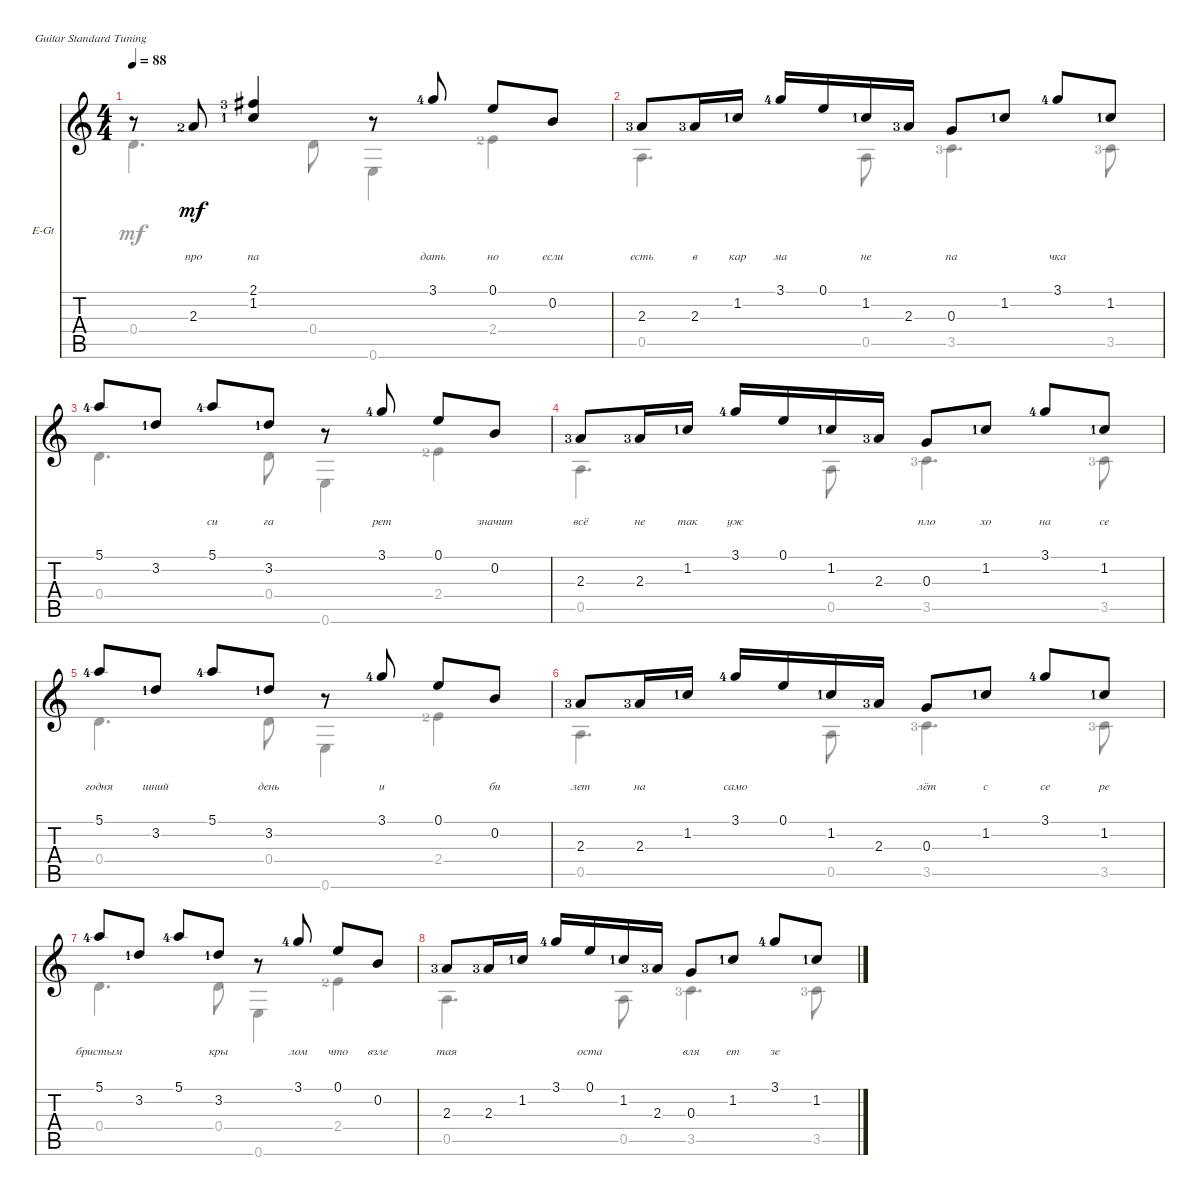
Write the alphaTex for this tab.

\defaultSystemsLayout 4
\bracketExtendMode nobrackets
\firstSystemTrackNameOrientation horizontal
\otherSystemsTrackNameOrientation horizontal
\chordDiagramsInScore
\track ("аккомпанемент" "E-Gt") {instrument electricguitarjazz}
\staff {score tabs}
\tuning (E4 B3 G3 D3 A2 E2)
\voice
\ts (4 4)
\tempo 88
\clef g2
\ks c
r.8{dy mf} 2.3{lf 3}.8{lyrics (0 "") lyrics (1 "про") lyrics (2 "") lyrics (3 "") lyrics (4 "")} (1.2{lf 2} 2.1{lf 4}).4{lyrics (0 "") lyrics (1 "па") lyrics (2 "") lyrics (3 "") lyrics (4 "")} r.8 3.1{lf 5}.8{lyrics (0 "") lyrics (1 "дать") lyrics (2 "") lyrics (3 "") lyrics (4 "")} 0.1.8{lyrics (0 "") lyrics (1 "но") lyrics (2 "") lyrics (3 "") lyrics (4 "")} 0.2.8{lyrics (0 "") lyrics (1 "если") lyrics (2 "") lyrics (3 "") lyrics (4 "")} |
2.3{lf 4}.8{lyrics (0 "") lyrics (1 "есть") lyrics (2 "") lyrics (3 "") lyrics (4 "")} 2.3{lf 4}.16{lyrics (0 "") lyrics (1 "в") lyrics (2 "") lyrics (3 "") lyrics (4 "")} 1.2{lf 2}.16{lyrics (0 "") lyrics (1 "кар") lyrics (2 "") lyrics (3 "") lyrics (4 "")} 3.1{lf 5}.16{lyrics (0 "") lyrics (1 "ма") lyrics (2 "") lyrics (3 "") lyrics (4 "")} 0.1.16{lyrics (0 "") lyrics (1 "") lyrics (2 "") lyrics (3 "") lyrics (4 "")} 1.2{lf 2}.16{lyrics (0 "") lyrics (1 "не") lyrics (2 "") lyrics (3 "") lyrics (4 "")} 2.3{lf 4}.16{lyrics (0 "") lyrics (1 "") lyrics (2 "") lyrics (3 "") lyrics (4 "")} 0.3.8{lyrics (0 "") lyrics (1 "па") lyrics (2 "") lyrics (3 "") lyrics (4 "")} 1.2{lf 2}.8{lyrics (0 "") lyrics (1 "") lyrics (2 "") lyrics (3 "") lyrics (4 "")} 3.1{lf 5}.8{lyrics (0 "") lyrics (1 "чка") lyrics (2 "") lyrics (3 "") lyrics (4 "")} 1.2{lf 2}.8{lyrics (0 "") lyrics (1 "") lyrics (2 "") lyrics (3 "") lyrics (4 "")} |
5.1{lf 5}.8{lyrics (0 "") lyrics (1 "") lyrics (2 "") lyrics (3 "") lyrics (4 "")} 3.2{lf 2}.8{lyrics (0 "") lyrics (1 "") lyrics (2 "") lyrics (3 "") lyrics (4 "")} 5.1{lf 5}.8{lyrics (0 "") lyrics (1 "си") lyrics (2 "") lyrics (3 "") lyrics (4 "")} 3.2{lf 2}.8{lyrics (0 "") lyrics (1 "га") lyrics (2 "") lyrics (3 "") lyrics (4 "")} r.8 3.1{lf 5}.8{lyrics (0 "") lyrics (1 "рет") lyrics (2 "") lyrics (3 "") lyrics (4 "")} 0.1.8{lyrics (0 "") lyrics (1 "") lyrics (2 "") lyrics (3 "") lyrics (4 "")} 0.2.8{lyrics (0 "") lyrics (1 "значит") lyrics (2 "") lyrics (3 "") lyrics (4 "")} |
2.3{lf 4}.8{lyrics (0 "") lyrics (1 "всё") lyrics (2 "") lyrics (3 "") lyrics (4 "")} 2.3{lf 4}.16{lyrics (0 "") lyrics (1 "не") lyrics (2 "") lyrics (3 "") lyrics (4 "")} 1.2{lf 2}.16{lyrics (0 "") lyrics (1 "так") lyrics (2 "") lyrics (3 "") lyrics (4 "")} 3.1{lf 5}.16{lyrics (0 "") lyrics (1 "уж") lyrics (2 "") lyrics (3 "") lyrics (4 "")} 0.1.16{lyrics (0 "") lyrics (1 "") lyrics (2 "") lyrics (3 "") lyrics (4 "")} 1.2{lf 2}.16{lyrics (0 "") lyrics (1 "") lyrics (2 "") lyrics (3 "") lyrics (4 "")} 2.3{lf 4}.16{lyrics (0 "") lyrics (1 "") lyrics (2 "") lyrics (3 "") lyrics (4 "")} 0.3.8{lyrics (0 "") lyrics (1 "пло") lyrics (2 "") lyrics (3 "") lyrics (4 "")} 1.2{lf 2}.8{lyrics (0 "") lyrics (1 "хо") lyrics (2 "") lyrics (3 "") lyrics (4 "")} 3.1{lf 5}.8{lyrics (0 "") lyrics (1 "на") lyrics (2 "") lyrics (3 "") lyrics (4 "")} 1.2{lf 2}.8{lyrics (0 "") lyrics (1 "се") lyrics (2 "") lyrics (3 "") lyrics (4 "")} |
5.1{lf 5}.8{lyrics (0 "") lyrics (1 "годня") lyrics (2 "") lyrics (3 "") lyrics (4 "")} 3.2{lf 2}.8{lyrics (0 "") lyrics (1 "шний") lyrics (2 "") lyrics (3 "") lyrics (4 "")} 5.1{lf 5}.8{lyrics (0 "") lyrics (1 "") lyrics (2 "") lyrics (3 "") lyrics (4 "")} 3.2{lf 2}.8{lyrics (0 "") lyrics (1 "день") lyrics (2 "") lyrics (3 "") lyrics (4 "")} r.8 3.1{lf 5}.8{lyrics (0 "") lyrics (1 "и") lyrics (2 "") lyrics (3 "") lyrics (4 "")} 0.1.8{lyrics (0 "") lyrics (1 "") lyrics (2 "") lyrics (3 "") lyrics (4 "")} 0.2.8{lyrics (0 "") lyrics (1 "би") lyrics (2 "") lyrics (3 "") lyrics (4 "")} |
2.3{lf 4}.8{lyrics (0 "") lyrics (1 "лет") lyrics (2 "") lyrics (3 "") lyrics (4 "")} 2.3{lf 4}.16{lyrics (0 "") lyrics (1 "на") lyrics (2 "") lyrics (3 "") lyrics (4 "")} 1.2{lf 2}.16{lyrics (0 "") lyrics (1 "") lyrics (2 "") lyrics (3 "") lyrics (4 "")} 3.1{lf 5}.16{lyrics (0 "") lyrics (1 "само") lyrics (2 "") lyrics (3 "") lyrics (4 "")} 0.1.16{lyrics (0 "") lyrics (1 "") lyrics (2 "") lyrics (3 "") lyrics (4 "")} 1.2{lf 2}.16{lyrics (0 "") lyrics (1 "") lyrics (2 "") lyrics (3 "") lyrics (4 "")} 2.3{lf 4}.16{lyrics (0 "") lyrics (1 "") lyrics (2 "") lyrics (3 "") lyrics (4 "")} 0.3.8{lyrics (0 "") lyrics (1 "лёт") lyrics (2 "") lyrics (3 "") lyrics (4 "")} 1.2{lf 2}.8{lyrics (0 "") lyrics (1 "с") lyrics (2 "") lyrics (3 "") lyrics (4 "")} 3.1{lf 5}.8{lyrics (0 "") lyrics (1 "се") lyrics (2 "") lyrics (3 "") lyrics (4 "")} 1.2{lf 2}.8{lyrics (0 "") lyrics (1 "ре") lyrics (2 "") lyrics (3 "") lyrics (4 "")} |
5.1{lf 5}.8{lyrics (0 "") lyrics (1 "бристым") lyrics (2 "") lyrics (3 "") lyrics (4 "")} 3.2{lf 2}.8{lyrics (0 "") lyrics (1 "") lyrics (2 "") lyrics (3 "") lyrics (4 "")} 5.1{lf 5}.8{lyrics (0 "") lyrics (1 "") lyrics (2 "") lyrics (3 "") lyrics (4 "")} 3.2{lf 2}.8{lyrics (0 "") lyrics (1 "кры") lyrics (2 "") lyrics (3 "") lyrics (4 "")} r.8 3.1{lf 5}.8{lyrics (0 "") lyrics (1 "лом") lyrics (2 "") lyrics (3 "") lyrics (4 "")} 0.1.8{lyrics (0 "") lyrics (1 "что") lyrics (2 "") lyrics (3 "") lyrics (4 "")} 0.2.8{lyrics (0 "") lyrics (1 "взле") lyrics (2 "") lyrics (3 "") lyrics (4 "")} |
2.3{lf 4}.8{lyrics (0 "") lyrics (1 "тая") lyrics (2 "") lyrics (3 "") lyrics (4 "")} 2.3{lf 4}.16{lyrics (0 "") lyrics (1 "") lyrics (2 "") lyrics (3 "") lyrics (4 "")} 1.2{lf 2}.16{lyrics (0 "") lyrics (1 "") lyrics (2 "") lyrics (3 "") lyrics (4 "")} 3.1{lf 5}.16{lyrics (0 "") lyrics (1 "") lyrics (2 "") lyrics (3 "") lyrics (4 "")} 0.1.16{lyrics (0 "") lyrics (1 "оста") lyrics (2 "") lyrics (3 "") lyrics (4 "")} 1.2{lf 2}.16{lyrics (0 "") lyrics (1 "") lyrics (2 "") lyrics (3 "") lyrics (4 "")} 2.3{lf 4}.16{lyrics (0 "") lyrics (1 "") lyrics (2 "") lyrics (3 "") lyrics (4 "")} 0.3.8{lyrics (0 "") lyrics (1 "вля") lyrics (2 "") lyrics (3 "") lyrics (4 "")} 1.2{lf 2}.8{lyrics (0 "") lyrics (1 "ет") lyrics (2 "") lyrics (3 "") lyrics (4 "")} 3.1{lf 5}.8{lyrics (0 "") lyrics (1 "зе") lyrics (2 "") lyrics (3 "") lyrics (4 "")} 1.2{lf 2}.8{lyrics (0 "") lyrics (1 "") lyrics (2 "") lyrics (3 "") lyrics (4 "")}
\voice
\clef g2
\ottava regular
\simile none
\ks c
0.4.4{d dy mf} 0.4.8 0.6.4 2.4{lf 3}.4 |
0.5.4{d} 0.5.8 3.5{lf 4}.4{d} 3.5{lf 4}.8 |
0.4.4{d} 0.4.8 0.6.4 2.4{lf 3}.4 |
0.5.4{d} 0.5.8 3.5{lf 4}.4{d} 3.5{lf 4}.8 |
0.4.4{d} 0.4.8 0.6.4 2.4{lf 3}.4 |
0.5.4{d} 0.5.8 3.5{lf 4}.4{d} 3.5{lf 4}.8 |
0.4.4{d} 0.4.8 0.6.4 2.4{lf 3}.4 |
0.5.4{d} 0.5.8 3.5{lf 4}.4{d} 3.5{lf 4}.8
